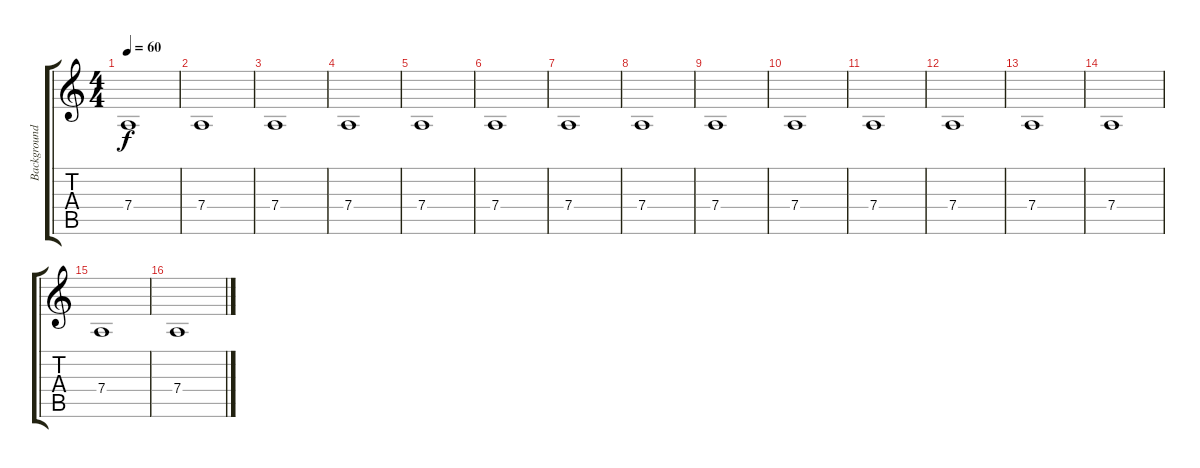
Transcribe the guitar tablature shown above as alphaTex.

\track ("Background" "Background") {instrument seashore}
\staff {score tabs}
\tuning (E4 B3 G3 D3 A2 E2) {hide}
\ts (4 4)
\tempo 60
\clef g2
\ks c
7.4.1{dy f} |
7.4.1 |
7.4.1 |
7.4.1 |
7.4.1 |
7.4.1 |
7.4.1 |
7.4.1 |
7.4.1 |
7.4.1 |
7.4.1 |
7.4.1 |
7.4.1 |
7.4.1 |
7.4.1 |
7.4.1
